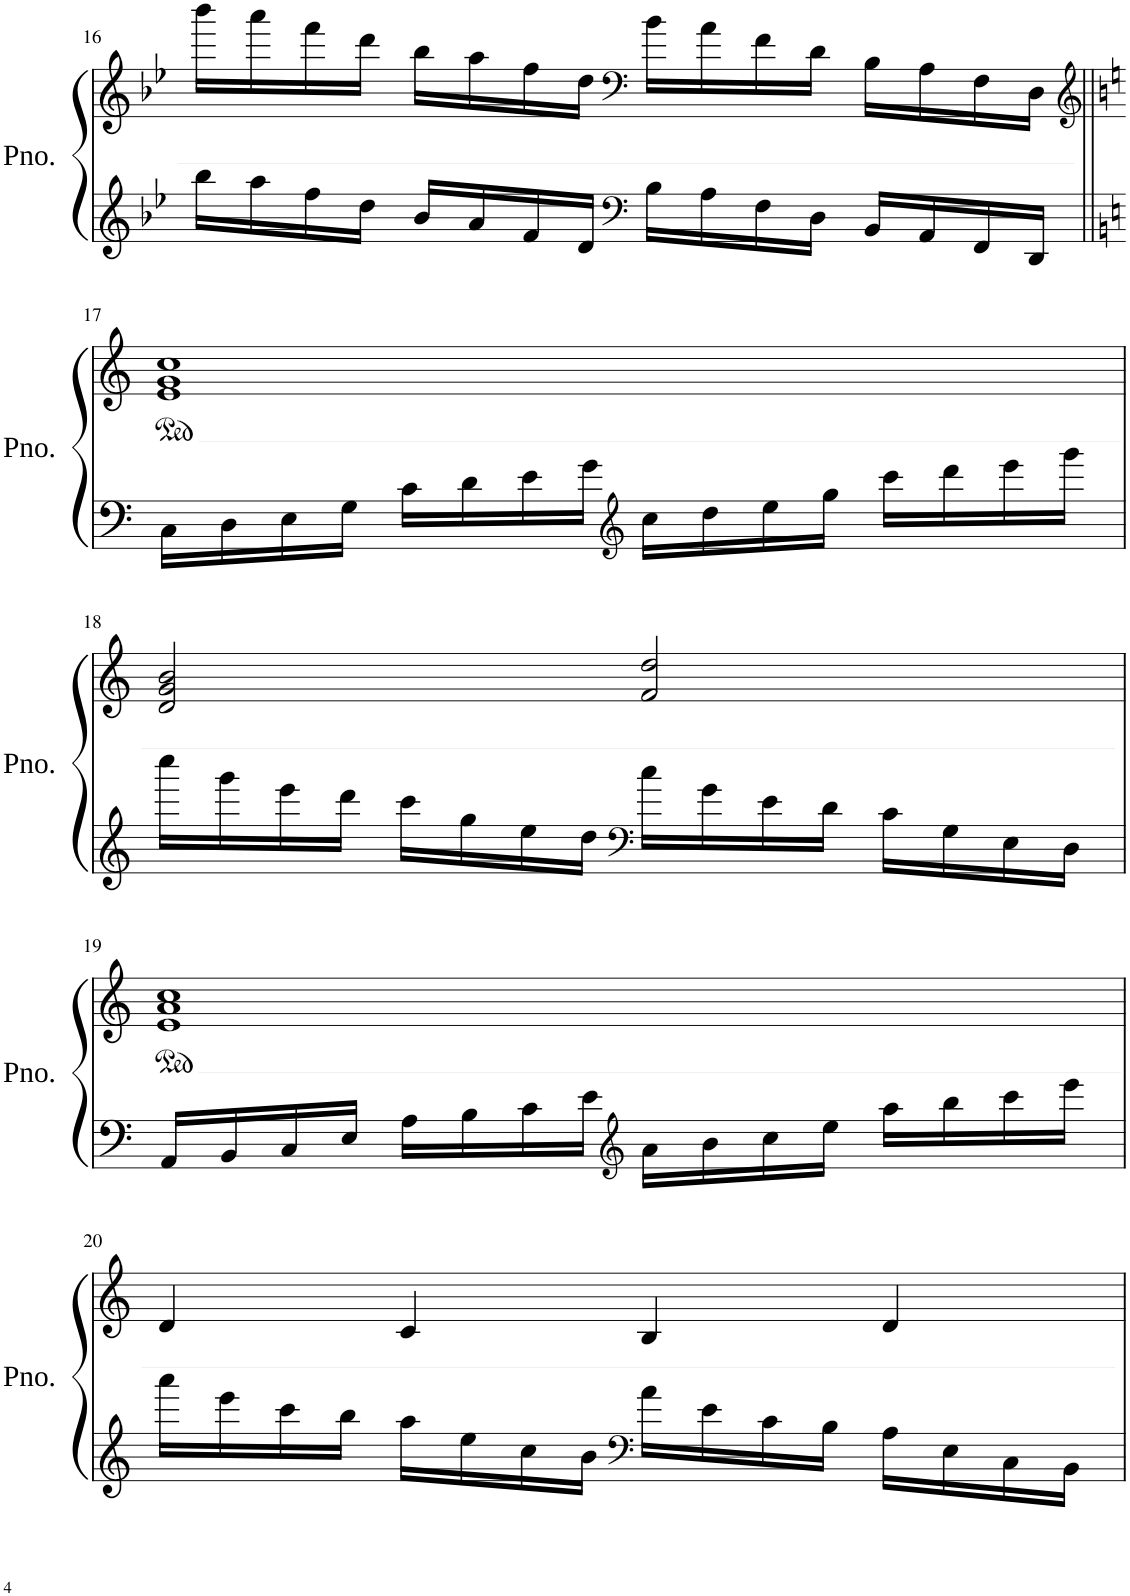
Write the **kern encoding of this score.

**kern	**kern
*part1	*part1
*staff2	*staff1
*I"Piano	*
*I'Pno.	*
!!LO:PB:g=z
*clefG2	*clefG2
*k[b-e-]	*k[b-e-]
*M4/4	*M4/4
=16	=16
16bb-\LL	16bbb-\LL
16aa\	16aaa\
16ff\	16fff\
16dd\JJ	16ddd\JJ
16b-/LL	16bb-\LL
16a/	16aa\
16f/	16ff\
16d/JJ	16dd\JJ
*clefF4	*clefF4
16B-\LL	16b-\LL
16A\	16a\
16F\	16f\
16D\JJ	16d\JJ
16BB-/LL	16B-\LL
16AA/	16A\
16FF/	16F\
16DD/JJ	16D\JJ
!!LO:LB:g=z
=17||	=17||
*	*clefG2
*k[]	*k[]
16C\LL	1e 1g 1cc
16D\	.
16E\	.
16G\JJ	.
16c\LL	.
16d\	.
16e\	.
16g\JJ	.
*clefG2	*
16cc\LL	.
16dd\	.
16ee\	.
16gg\JJ	.
16ccc\LL	.
16ddd\	.
16eee\	.
16ggg\JJ	.
!!LO:LB:g=z
=18	=18
16cccc\LL	2d/ 2g/ 2b/
16ggg\	.
16eee\	.
16ddd\JJ	.
16ccc\LL	.
16gg\	.
16ee\	.
16dd\JJ	.
*clefF4	*
16cc\LL	2f/ 2dd/
16g\	.
16e\	.
16d\JJ	.
16c\LL	.
16G\	.
16E\	.
16D\JJ	.
!!LO:LB:g=z
=19	=19
16AA/LL	1e 1a 1cc
16BB/	.
16C/	.
16E/JJ	.
16A\LL	.
16B\	.
16c\	.
16e\JJ	.
*clefG2	*
16a\LL	.
16b\	.
16cc\	.
16ee\JJ	.
16aa\LL	.
16bb\	.
16ccc\	.
16eee\JJ	.
!!LO:LB:g=z
=20	=20
16aaa\LL	4d/
16eee\	.
16ccc\	.
16bb\JJ	.
16aa\LL	4c/
16ee\	.
16cc\	.
16b\JJ	.
*clefF4	*
16a\LL	4B/
16e\	.
16c\	.
16B\JJ	.
16A\LL	4d/
16E\	.
16C\	.
16BB\JJ	.
=	=
*-	*-
